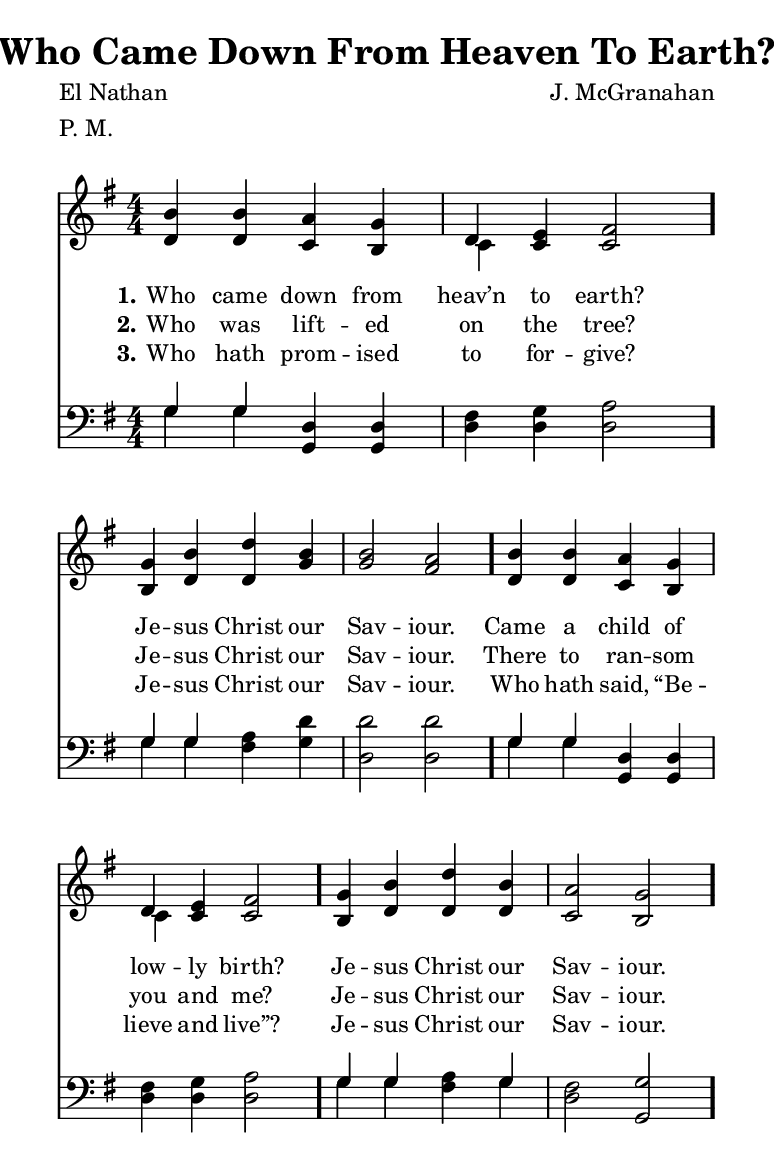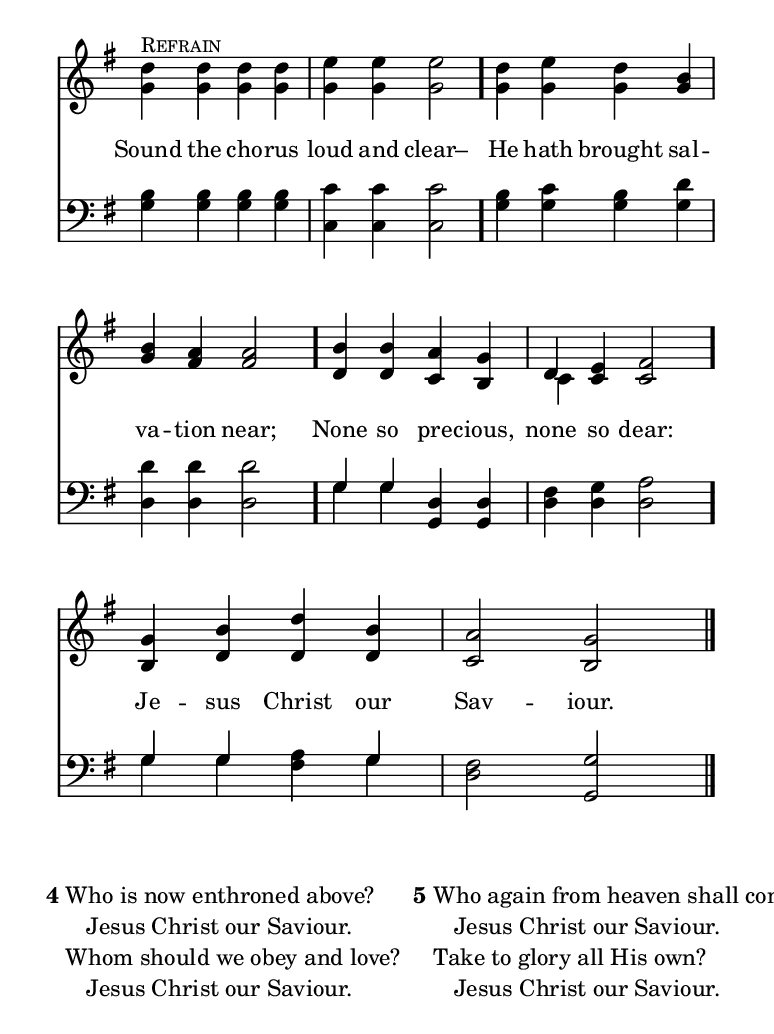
\include "common/global.ily"
\paper {
  \include "common/paper.ily"
  system-count = #(cond (is-eogsized 4) (#t #f))
}

\header{
  %children
  hymnnumber = "368"
  title = "Who Came Down From Heaven To Earth?"
  tunename = ""
  meter = "P. M."
  poet = "El Nathan"
  composer = "J. McGranahan"
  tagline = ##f
}

global = {
  \include "common/overrides.ily"
  \override Staff.TimeSignature.style = #'numbered
  \time 4/4
  \override Score.MetronomeMark.transparent = ##t % hide all fermata changes too
  \tempo 4=100
  \key g \major
  \autoBeamOff
}

notesSoprano = {
\global
\relative c'' {

  b4 b a g | d e fis2 |
  g4 b d b | b2 a |
  b4 b a g | d e fis2 |
  g4 b d b | a2 g |

  d'4^\markup { \small \caps "Refrain" } d d d | e e e2 |
  d4 e d b | b a a2 |
  b4 b a g | d e fis2 |
  g4 b d b | a2 g |

  \bar "|."

}
}

notesAlto = {
\global
\relative e' {

  d4 d c b | c c c2 |
  b4 d d g | g2 fis |
  d4 d c b | c c c2 |
  b4 d d d | c2 b |

  g'4 g g g | g g g2 |
  g4 g g g | g fis fis2 |
  d4 d c b | c c c2 |
  b4 d d d | c2 b |

}
}

notesTenor = {
\global
\relative a {

  g4 g d d | fis g a2 |
  g4 g a d | d2 d |
  g,4 g d d | fis g a2 |
  g4 g a g | fis2 g |

  b4 b b b | c c c2 |
  b4 c b d | d d d2 |
  g,4 g d d | fis g a2 |
  g4 g a g | fis2 g |

}
}

notesBass = {
\global
\relative f {

  g4 g g, g | d' d d2 |
  g4 g fis g | d2 d |
  g4 g g, g | d' d d2 |
  g4 g fis g | d2 g, |

  g'4 g g g | c, c c2 |
  g'4 g g g | d d d2 |
  g4 g g, g | d' d d2 |
  g4 g fis g | d2 g, |

}
}

Refrain = \lyricmode {

Sound the cho -- rus loud and clear– \bar "."
He hath brought sal -- va -- tion near; \bar "."
None so pre -- cious, none so dear: \bar "."
Je -- sus Christ our Sav -- iour. \bar "."

}

wordsA = \lyricmode {
\set stanza = "1."

Who came down from heav’n to earth? \bar "."
Je -- sus Christ our Sav -- iour. \bar "."
Came a child of low -- ly birth? \bar "."
Je -- sus Christ our Sav -- iour. \bar "."

}

wordsB = \lyricmode {
\set stanza = "2."

Who was lift -- ed on the tree?
Je -- sus Christ our Sav -- iour.
There to ran -- som you and me?
Je -- sus Christ our Sav -- iour.

\Refrain

}

wordsC = \lyricmode {
\set stanza = "3."

Who hath prom -- ised to for -- give? % original has "promed"
Je -- sus Christ our Sav -- iour.
Who hath said, “Be -- lieve and live”?
Je -- sus Christ our Sav -- iour.

}

wordsD = \markuplist {

\line { Who is now enthroned above? }
\line { { \hspace #2 } Jesus Christ our Saviour. }
\line { Whom should we obey and love? }
\line { { \hspace #2 } Jesus Christ our Saviour. }

}

wordsE = \markuplist {

\line { Who again from heaven shall come? }
\line { { \hspace #2 } Jesus Christ our Saviour. }
\line { Take to glory all His own? }
\line { { \hspace #2 } Jesus Christ our Saviour. }

}

\score {
  \context ChoirStaff <<
    \context Staff = upper <<
      \set Staff.autoBeaming = ##f
      \set ChoirStaff.systemStartDelimiter = #'SystemStartBar
      \set ChoirStaff.printPartCombineTexts = ##f
      \partcombine #'(2 . 9) \notesSoprano \notesAlto
      \context NullVoice = sopranos { \voiceOne << \notesSoprano >> }
      \context NullVoice = altos { \voiceTwo << \notesAlto >> }
      \context Lyrics = one   \lyricsto sopranos \wordsA
      \context Lyrics = two   \lyricsto sopranos \wordsB
      \context Lyrics = three \lyricsto sopranos \wordsC
    >>
    \context Staff = men <<
      \set Staff.autoBeaming = ##f
      \clef bass
      \set ChoirStaff.printPartCombineTexts = ##f
      \partcombine #'(2 . 9) \notesTenor \notesBass
      \context NullVoice = tenors { \voiceOne << \notesTenor >> }
      \context NullVoice = basses { \voiceTwo << \notesBass >> }
    >>
  >>
  \layout {
    \include "common/layout.ily"
  }
  \midi{
    \include "common/midi.ily"
  }
}

\markup { \fill-line {
  \hspace #0.1
  \line{ \bold 4 \column { \wordsD } }
  \hspace #0.1
  \line{ \bold 5 \column { \wordsE } }
  \hspace #0.1
} }

\version "2.19.49"  % necessary for upgrading to future LilyPond versions.

% vi:set et ts=2 sw=2 ai nocindent syntax=lilypond:
